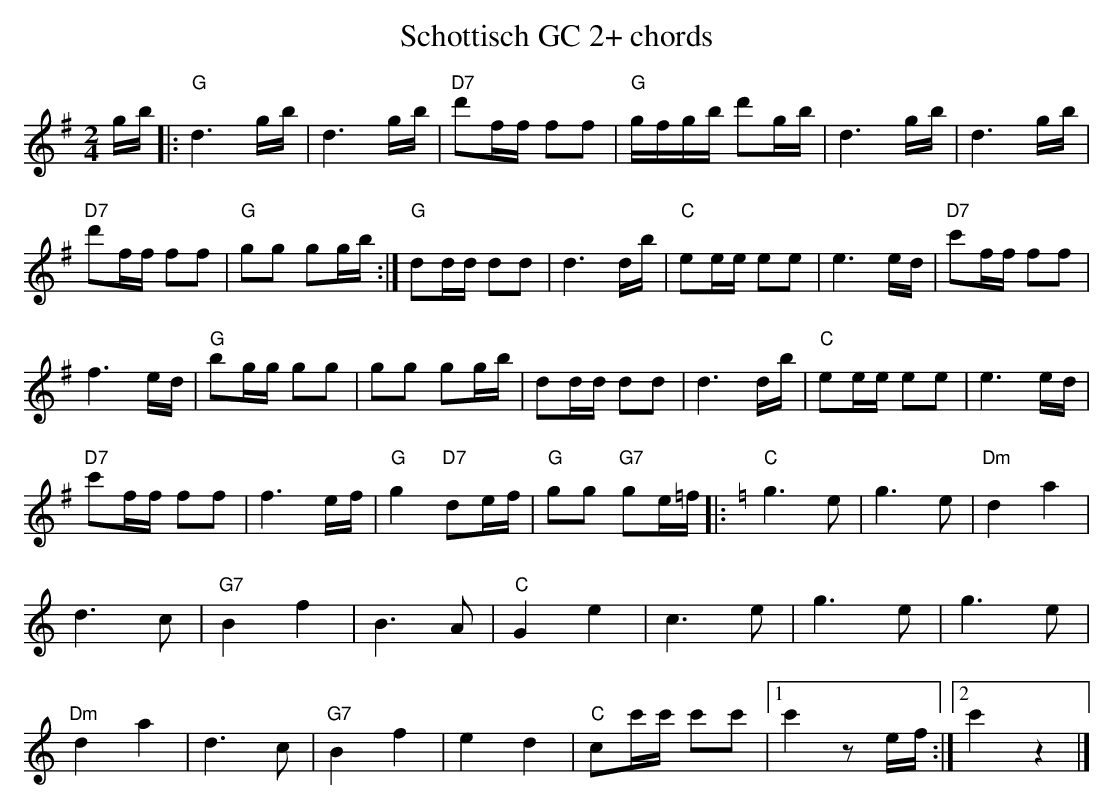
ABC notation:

X:1
T:Schottisch GC 2+ chords
M:2/4
L:1/16
K:Gmaj%%MIDI gchordon
gb |: "G"d6gb | d6gb | "D7"d'2ff f2f2 | "G"gfgb d'2gb | d6gb | d6gb |
"D7"d'2ff f2f2 | "G"g2g2 g2gb :| "G"d2dd d2d2 | d6db | "C"e2ee e2e2 | e6ed | "D7"c'2ff f2f2 |
f6ed | "G"b2gg g2g2 | g2g2 g2gb | d2dd d2d2 | d6 db | "C"e2ee e2e2 | e6ed |
"D7"c'2ff f2f2 | f6ef | "G"g4 "D7"d2ef | "G"g2g2 "G7"g2e=f |: [K:Cmaj] [L:1/4] "C"g>e | g>e | "Dm"da |
d>c | "G7"Bf | B>A | "C"Ge | c>e | g>e | g>e |
"Dm"da | d>c | "G7"Bf | ed | "C"c/2c'/4c'/4 c'/2c'/2 |1 c' z/2e/4f/4 :|2 c'z |]
